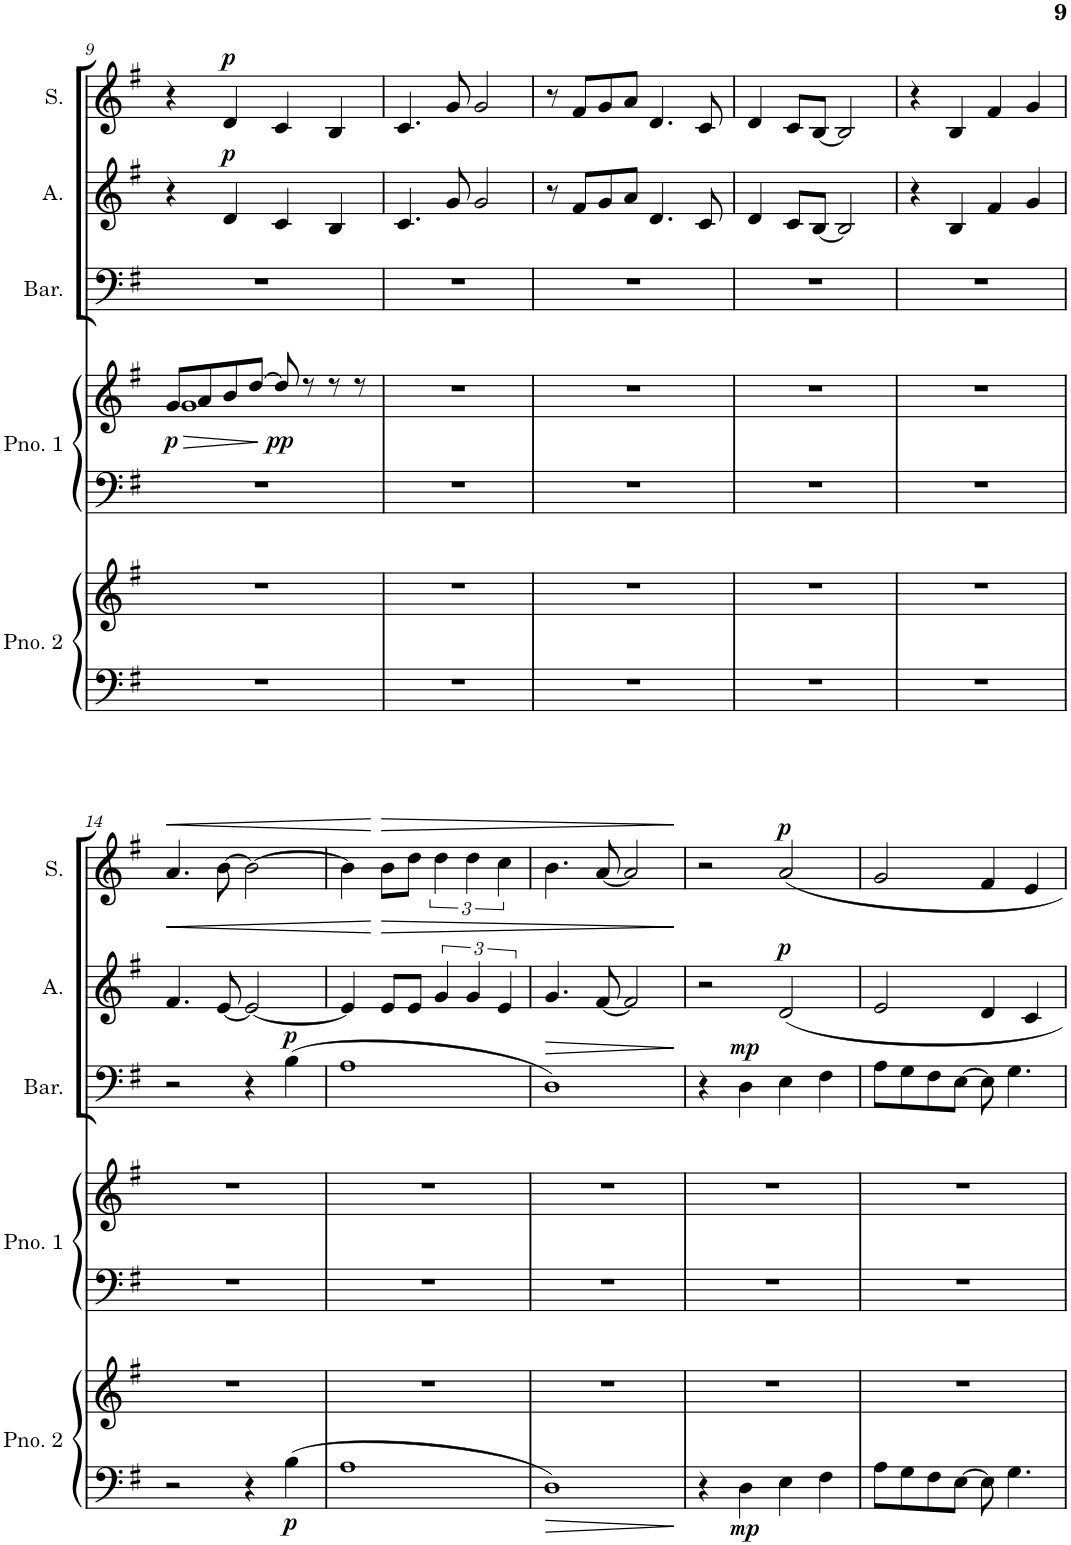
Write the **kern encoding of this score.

**kern	**kern	**dynam	**kern	**kern	**dynam	**kern	**dynam	**kern	**dynam	**kern	**dynam
*part5	*part5	*part5	*part4	*part4	*part4	*part3	*part3	*part2	*part2	*part1	*part1
*staff7	*staff6	*staff6/7	*staff5	*staff4	*staff4/5	*staff3	*staff3	*staff2	*staff2	*staff1	*staff1
*I"Piano 2	*	*	*I"Piano 1	*	*	*I"Baritone	*	*I"Alto	*	*I"Soprano	*
*I'Pno. 2	*	*	*I'Pno. 1	*	*	*I'Bar.	*	*I'A.	*	*I'S.	*
!!LO:PB:g=z
*clefF4	*clefG2	*	*clefF4	*clefG2	*	*clefF4	*	*clefG2	*	*clefG2	*
*k[f#]	*k[f#]	*	*k[f#]	*k[f#]	*	*k[f#]	*	*k[f#]	*	*k[f#]	*
*M4/4	*M4/4	*	*M4/4	*M4/4	*	*M4/4	*	*M4/4	*	*M4/4	*
=9	=9	=9	=9	=9	=9	=9	=9	=9	=9	=9	=9
!	!	!	!	!	!LO:HP:b	!	!	!	!	!	!
*	*	*	*	*^	*	*	*	*	*	*	*
!	!	!	!	!	!	!LO:DY:n=1:b	!	!	!	!	!	!
1r	1r	.	1r	8g/L	1g	> p	1r	.	4r	.	4r	.
.	.	.	.	8a/	.	.	.	.	.	.	.	.
!	!	!	!	!	!	!	!	!	!	!LO:DY:a	!	!LO:DY:a
.	.	.	.	8b/	.	.	.	.	4d/	p	4d/	p
.	.	.	.	[8dd/J	.	.	.	.	.	.	.	.
!	!	!	!	!	!	!LO:DY:n=2:b	!	!	!	!	!	!
.	.	.	.	8dd/]	.	] pp	.	.	4c/	.	4c/	.
.	.	.	.	8r	.	.	.	.	.	.	.	.
.	.	.	.	8r	.	.	.	.	4B/	.	4B/	.
.	.	.	.	8r	.	.	.	.	.	.	.	.
*	*	*	*	*v	*v	*	*	*	*	*	*	*
=10	=10	=10	=10	=10	=10	=10	=10	=10	=10	=10	=10
1r	1r	.	1r	1r	.	1r	.	4.c/	.	4.c/	.
.	.	.	.	.	.	.	.	8g/	.	8g/	.
.	.	.	.	.	.	.	.	2g/	.	2g/	.
=11	=11	=11	=11	=11	=11	=11	=11	=11	=11	=11	=11
1r	1r	.	1r	1r	.	1r	.	8r	.	8r	.
.	.	.	.	.	.	.	.	8f#/L	.	8f#/L	.
.	.	.	.	.	.	.	.	8g/	.	8g/	.
.	.	.	.	.	.	.	.	8a/J	.	8a/J	.
.	.	.	.	.	.	.	.	4.d/	.	4.d/	.
.	.	.	.	.	.	.	.	8c/	.	8c/	.
=12	=12	=12	=12	=12	=12	=12	=12	=12	=12	=12	=12
1r	1r	.	1r	1r	.	1r	.	4d/	.	4d/	.
.	.	.	.	.	.	.	.	8c/L	.	8c/L	.
.	.	.	.	.	.	.	.	[8B/J	.	[8B/J	.
.	.	.	.	.	.	.	.	2B/]	.	2B/]	.
=13	=13	=13	=13	=13	=13	=13	=13	=13	=13	=13	=13
1r	1r	.	1r	1r	.	1r	.	4r	.	4r	.
.	.	.	.	.	.	.	.	4B/	.	4B/	.
.	.	.	.	.	.	.	.	4f#/	.	4f#/	.
.	.	.	.	.	.	.	.	4g/	.	4g/	.
!!LO:LB:g=z
=14	=14	=14	=14	=14	=14	=14	=14	=14	=14	=14	=14
!	!	!	!	!	!	!	!	!	!LO:HP:b	!	!LO:HP:b
2r	1r	.	1r	1r	.	2r	.	4.f#/	<	4.a/	<
.	.	.	.	.	.	.	.	[8e/	.	[8b\	.
4r	.	.	.	.	.	4r	.	2e/_	.	2b\_	.
!	!	!LO:DY:b=2	!	!	!	!	!LO:DY:a	!	!	!	!
4B\	.	p	.	.	.	(4B\	p	.	.	.	.
=15	=15	=15	=15	=15	=15	=15	=15	=15	=15	=15	=15
1A	1r	.	1r	1r	.	1A	.	4e/]	.	4b\]	.
!	!	!	!	!	!	!	!	!	!LO:HP:n=1:b	!	!LO:HP:n=1:b
.	.	.	.	.	.	.	.	8e/L	[ >	8b\L	[ >
.	.	.	.	.	.	.	.	8e/J	.	8dd\J	.
.	.	.	.	.	.	.	.	6g/	.	6dd\	.
.	.	.	.	.	.	.	.	6g/	.	6dd\	.
.	.	.	.	.	.	.	.	6e/	.	6cc\	.
=16	=16	=16	=16	=16	=16	=16	=16	=16	=16	=16	=16
!	!	!	!	!	!	!	!LO:HP:b	!	!	!	!
1D	1r	.	1r	1r	.	1D)	>	4.g/	.	4.b\	.
.	.	.	.	.	.	.	.	[8f#/	.	[8a/	.
.	.	.	.	.	.	.	.	2f#/]	.	2a/]	.
.	.	.	.	.	.	.	]	.	]	.	]
=17	=17	=17	=17	=17	=17	=17	=17	=17	=17	=17	=17
4r	1r	.	1r	1r	.	4r	.	2r	.	2r	.
!	!	!LO:DY:b=2	!	!	!	!	!LO:DY:a	!	!	!	!
4D\	.	mp	.	.	.	4D\	mp	.	.	.	.
!	!	!	!	!	!	!	!	!	!LO:DY:a	!	!LO:DY:a
4E\	.	.	.	.	.	4E\	.	2d/	p	2a/	p
4F#\	.	.	.	.	.	4F#\	.	.	.	.	.
=18	=18	=18	=18	=18	=18	=18	=18	=18	=18	=18	=18
8A\L	1r	.	1r	1r	.	8A\L	.	2e/	.	2g/	.
8G\	.	.	.	.	.	8G\	.	.	.	.	.
8F#\	.	.	.	.	.	8F#\	.	.	.	.	.
[8E\J	.	.	.	.	.	[8E\J	.	.	.	.	.
8E\]	.	.	.	.	.	8E\]	.	4d/	.	4f#/	.
4.G\	.	.	.	.	.	4.G\	.	.	.	.	.
.	.	.	.	.	.	.	.	4c/	.	4e/	.
=	=	=	=	=	=	=	=	=	=	=	=
*-	*-	*-	*-	*-	*-	*-	*-	*-	*-	*-	*-
